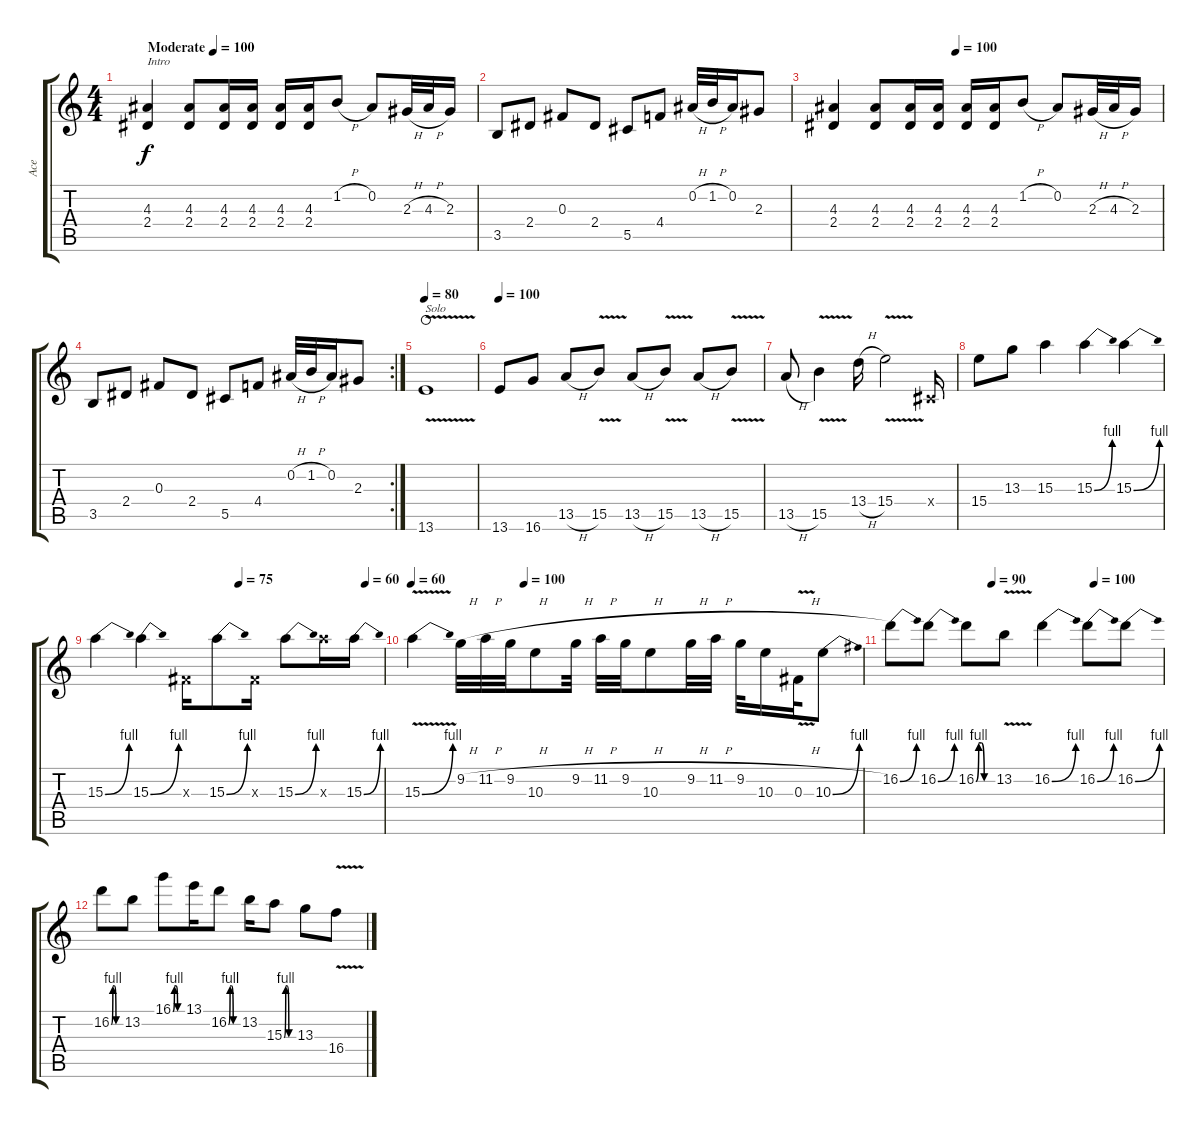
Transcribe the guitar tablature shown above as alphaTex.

\track ("Ace" "Ace") {instrument distortionguitar}
\staff {score tabs}
\tuning (Eb4 Bb3 Gb3 Db3 Ab2 Eb2) {hide}
\ts (4 4)
\tempo (100 "Moderate")
\clef g2
\ks c
(4.3 2.4).4{txt "Intro" dy f instrument distortionguitar} (4.3 2.4).8 (4.3 2.4).16 (4.3 2.4).16 (4.3 2.4).16 (4.3 2.4).16 1.2{h}.8 0.2.8 2.3{h}.32 4.3{h}.32 2.3.16 |
3.5.8 2.4.8 0.3.8 2.4.8 5.5.8 4.4.8 0.2{h}.32 1.2{h}.32 0.2.16 2.3.8 |
\tempo (100 0.375)
(4.3 2.4).4 (4.3 2.4).8 (4.3 2.4).16 (4.3 2.4).16 (4.3 2.4).16 (4.3 2.4).16 1.2{h}.8 0.2.8 2.3{h}.32 4.3{h}.32 2.3.16 |
\rc 2
3.5.8 2.4.8 0.3.8 2.4.8 5.5.8 4.4.8 0.2{h}.32 1.2{h}.32 0.2.16 2.3.8 |
\tempo 80
13.6{v}.1{txt "Solo" waho} |
\tempo 100
13.6.8 16.6.8 13.5{h}.8 15.5{v}.8 13.5{h}.8 15.5{v}.8 13.5{h}.8 15.5{v}.8 |
13.5{h}.8 15.5{v}.4 13.4{h}.16 15.4{v}.2 0.4{x}.16 |
15.4.8 13.3.8 15.3.4 15.3{be (bend 0 0 60 4)}.4 15.3{be (bend 0 0 60 4)}.4 |
\tempo (75 0.5)
\tempo (60 0.9375)
15.3{be (bend 0 0 60 4)}.4 15.3{be (bend 0 0 60 4)}.4 0.3{x}.16 15.3{be (bend 0 0 60 4)}.8 0.3{x}.16 15.3{be (bend 0 0 60 4)}.8 15.3{x}.16 15.3{be (bend 0 0 60 4)}.16 |
\tempo 60
\tempo (100 0.25)
15.3{be (bend 0 0 60 4) v}.4 9.2{h}.32 11.2{h}.32 9.2{h}.32 10.3.8 9.2{h}.32 11.2{h}.32 9.2{h}.32 10.3.8 9.2{h}.32 11.2{h}.32 9.2{h}.32 10.3.16 0.3{v}.32 10.3{be (bend 0 0 60 4)}.8 |
\tempo (90 0.375)
\tempo (100 0.75)
16.2{be (bend 0 0 60 4)}.8 16.2{be (bend 0 0 60 4)}.8 16.2{be (custom 0 0 10 4 20 4 30 0 60 0)}.8 13.2{v}.8 16.2{be (bend 0 0 60 4)}.4 16.2{be (bend 0 0 60 4)}.8 16.2{be (bend 0 0 60 4)}.8 |
16.2{be (custom 0 0 10 4 20 4 30 0 60 0)}.8 13.2.8 16.1{be (custom 0 0 10 4 20 4 30 0 60 0)}.8 13.1.16 16.2{be (custom 0 0 10 4 20 4 30 0 60 0)}.8 13.2.16 15.3{be (custom 0 0 10 4 20 4 30 0 60 0)}.8 13.3.8 16.4{v}.8
